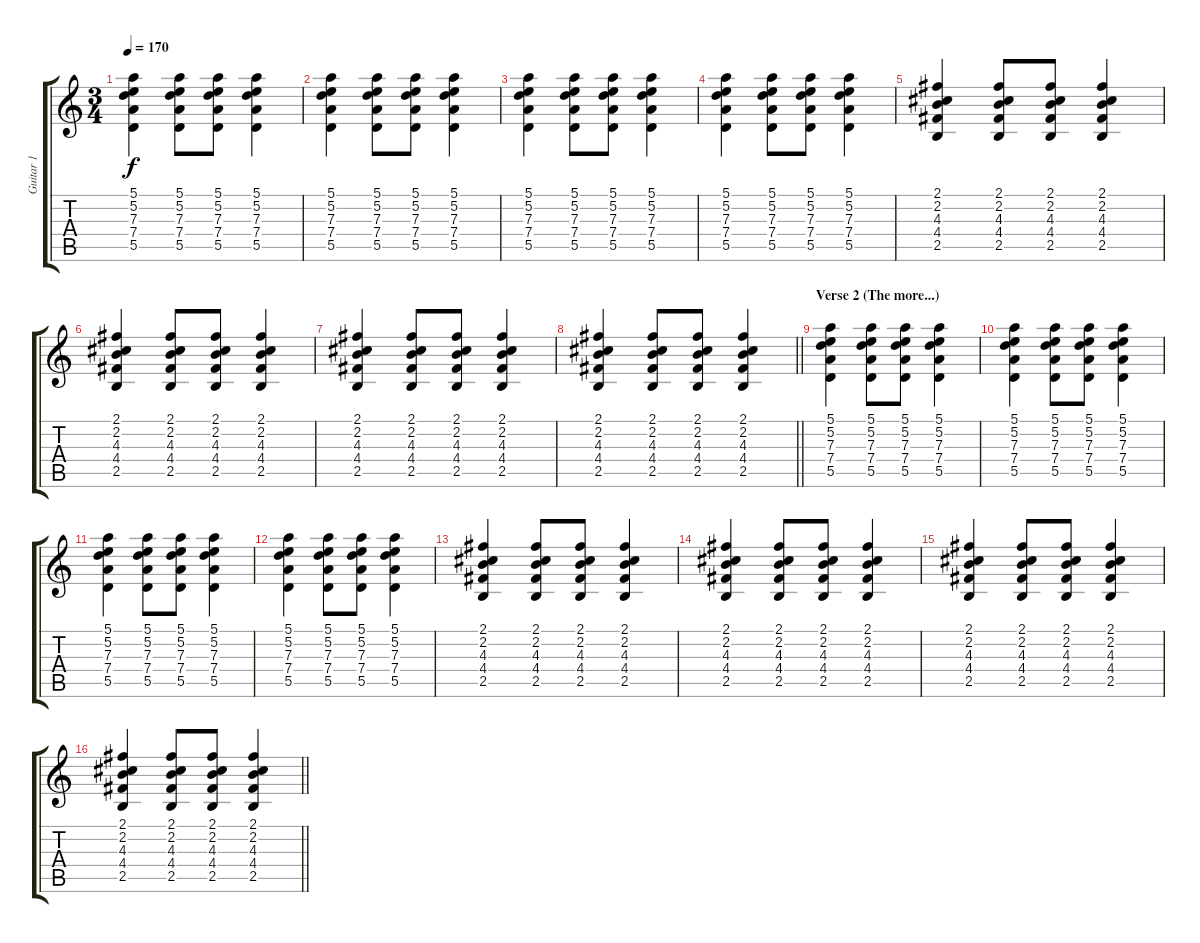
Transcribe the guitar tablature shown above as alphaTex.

\track ("Guitar 1" "Guitar 1") {instrument distortionguitar}
\staff {score tabs}
\tuning (E4 B3 G3 D3 A2 E2) {hide}
\ts (3 4)
\tempo 170
\clef g2
\ks c
(5.1 5.2 7.3 7.4 5.5).4{dy f} (5.1 5.2 7.3 7.4 5.5).8 (5.1 5.2 7.3 7.4 5.5).8 (5.1 5.2 7.3 7.4 5.5).4 |
(5.1 5.2 7.3 7.4 5.5).4 (5.1 5.2 7.3 7.4 5.5).8 (5.1 5.2 7.3 7.4 5.5).8 (5.1 5.2 7.3 7.4 5.5).4 |
(5.1 5.2 7.3 7.4 5.5).4 (5.1 5.2 7.3 7.4 5.5).8 (5.1 5.2 7.3 7.4 5.5).8 (5.1 5.2 7.3 7.4 5.5).4 |
(5.1 5.2 7.3 7.4 5.5).4 (5.1 5.2 7.3 7.4 5.5).8 (5.1 5.2 7.3 7.4 5.5).8 (5.1 5.2 7.3 7.4 5.5).4 |
(2.1 2.2 4.3 4.4 2.5).4 (2.1 2.2 4.3 4.4 2.5).8 (2.1 2.2 4.3 4.4 2.5).8 (2.1 2.2 4.3 4.4 2.5).4 |
(2.1 2.2 4.3 4.4 2.5).4 (2.1 2.2 4.3 4.4 2.5).8 (2.1 2.2 4.3 4.4 2.5).8 (2.1 2.2 4.3 4.4 2.5).4 |
(2.1 2.2 4.3 4.4 2.5).4 (2.1 2.2 4.3 4.4 2.5).8 (2.1 2.2 4.3 4.4 2.5).8 (2.1 2.2 4.3 4.4 2.5).4 |
\barLineRight lightlight
(2.1 2.2 4.3 4.4 2.5).4 (2.1 2.2 4.3 4.4 2.5).8 (2.1 2.2 4.3 4.4 2.5).8 (2.1 2.2 4.3 4.4 2.5).4 |
\section ("" "Verse 2 (The more...)")
(5.1 5.2 7.3 7.4 5.5).4 (5.1 5.2 7.3 7.4 5.5).8 (5.1 5.2 7.3 7.4 5.5).8 (5.1 5.2 7.3 7.4 5.5).4 |
(5.1 5.2 7.3 7.4 5.5).4 (5.1 5.2 7.3 7.4 5.5).8 (5.1 5.2 7.3 7.4 5.5).8 (5.1 5.2 7.3 7.4 5.5).4 |
(5.1 5.2 7.3 7.4 5.5).4 (5.1 5.2 7.3 7.4 5.5).8 (5.1 5.2 7.3 7.4 5.5).8 (5.1 5.2 7.3 7.4 5.5).4 |
(5.1 5.2 7.3 7.4 5.5).4 (5.1 5.2 7.3 7.4 5.5).8 (5.1 5.2 7.3 7.4 5.5).8 (5.1 5.2 7.3 7.4 5.5).4 |
(2.1 2.2 4.3 4.4 2.5).4 (2.1 2.2 4.3 4.4 2.5).8 (2.1 2.2 4.3 4.4 2.5).8 (2.1 2.2 4.3 4.4 2.5).4 |
(2.1 2.2 4.3 4.4 2.5).4 (2.1 2.2 4.3 4.4 2.5).8 (2.1 2.2 4.3 4.4 2.5).8 (2.1 2.2 4.3 4.4 2.5).4 |
(2.1 2.2 4.3 4.4 2.5).4 (2.1 2.2 4.3 4.4 2.5).8 (2.1 2.2 4.3 4.4 2.5).8 (2.1 2.2 4.3 4.4 2.5).4 |
\barLineRight lightlight
(2.1 2.2 4.3 4.4 2.5).4 (2.1 2.2 4.3 4.4 2.5).8 (2.1 2.2 4.3 4.4 2.5).8 (2.1 2.2 4.3 4.4 2.5).4
